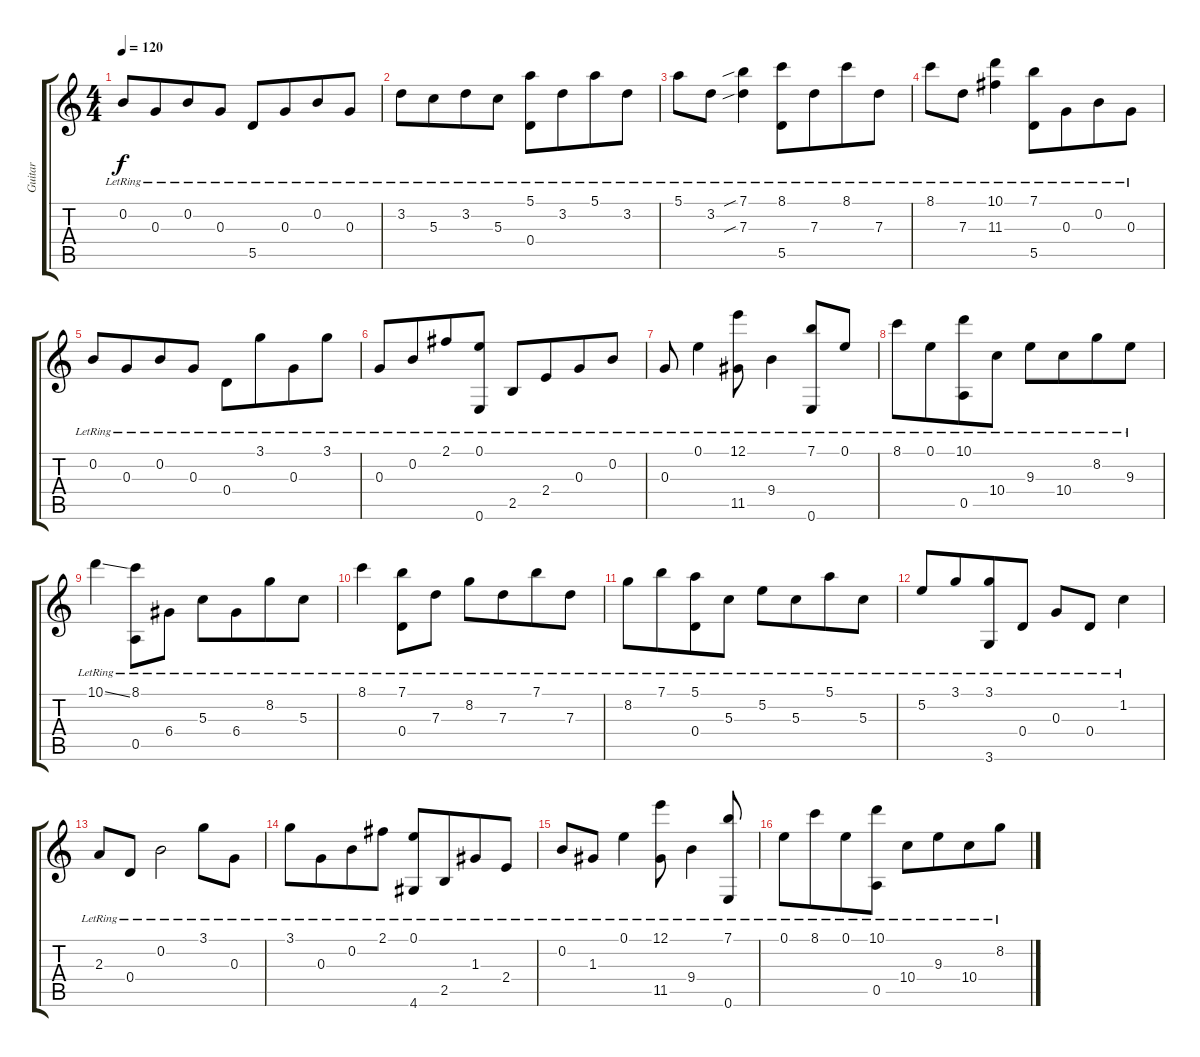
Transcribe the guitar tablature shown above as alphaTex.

\track ("Guitar" "Guitar") {instrument acousticguitarsteel}
\staff {score tabs}
\tuning (E4 B3 G3 D3 A2 E2) {hide}
\ts (4 4)
\tempo 120
\clef g2
\ks c
0.2{lr}.8{dy f} 0.3{lr}.8{beam merge} 0.2{lr}.8 0.3{lr}.8 5.5{lr}.8 0.3{lr}.8{beam merge} 0.2{lr}.8 0.3{lr}.8 |
3.2{lr}.8 5.3{lr}.8{beam merge} 3.2{lr}.8 5.3{lr}.8 (5.1{lr} 0.4{lr}).8 3.2{lr}.8{beam merge} 5.1{lr}.8 3.2{lr}.8 |
5.1{lr}.8 3.2{lr}.8 (7.1{sib lr} 7.3{sib lr}).4 (8.1{lr} 5.5{lr}).8 7.3{lr}.8{beam merge} 8.1{lr}.8 7.3{lr}.8 |
8.1{lr}.8 7.3{lr}.8 (10.1{lr} 11.3{lr}).4 (7.1{lr} 5.5{lr}).8 0.3{lr}.8{beam merge} 0.2{lr}.8 0.3{lr}.8 |
0.2{lr}.8 0.3{lr}.8{beam merge} 0.2{lr}.8 0.3{lr}.8 0.4{lr}.8 3.1{lr}.8{beam merge} 0.3{lr}.8 3.1{lr}.8 |
0.3{lr}.8 0.2{lr}.8{beam merge} 2.1{lr}.8 (0.1{lr} 0.6{lr}).8 2.5{lr}.8 2.4{lr}.8{beam merge} 0.3{lr}.8 0.2{lr}.8 |
0.3{lr}.8 0.1{lr}.4 (12.1{lr} 11.5{lr}).8 9.4{lr}.4 (7.1{lr} 0.6{lr}).8 0.1{lr}.8 |
8.1{lr}.8 0.1{lr}.8{beam merge} (10.1{lr} 0.5{lr}).8 10.4{lr}.8 9.3{lr}.8 10.4{lr}.8{beam merge} 8.2{lr}.8 9.3{lr}.8 |
10.1{ss lr}.4 (8.1{lr} 0.5{lr}).8 6.4{lr}.8 5.3{lr}.8 6.4{lr}.8{beam merge} 8.2{lr}.8 5.3{lr}.8 |
8.1{lr}.4 (7.1{lr} 0.4{lr}).8 7.3{lr}.8 8.2{lr}.8 7.3{lr}.8{beam merge} 7.1{lr}.8 7.3{lr}.8 |
8.2{lr}.8 7.1{lr}.8{beam merge} (5.1{lr} 0.4{lr}).8 5.3{lr}.8 5.2{lr}.8 5.3{lr}.8{beam merge} 5.1{lr}.8 5.3{lr}.8 |
5.2{lr}.8 3.1{lr}.8{beam merge} (3.1{lr} 3.6{lr}).8 0.4{lr}.8 0.3{lr}.8 0.4{lr}.8 1.2{lr}.4 |
2.3{lr}.8 0.4{lr}.8 0.2{lr}.2 3.1{lr}.8 0.3{lr}.8 |
3.1{lr}.8 0.3{lr}.8{beam merge} 0.2{lr}.8 2.1{lr}.8 (0.1{lr} 4.6{lr}).8 2.5{lr}.8{beam merge} 1.3{lr}.8 2.4{lr}.8 |
0.2{lr}.8 1.3{lr}.8 0.1{lr}.4 (12.1{lr} 11.5{lr}).8 9.4{lr}.4 (7.1{lr} 0.6{lr}).8 |
0.1{lr}.8 8.1{lr}.8{beam merge} 0.1{lr}.8 (10.1{lr} 0.5{lr}).8 10.4{lr}.8 9.3{lr}.8{beam merge} 10.4{lr}.8 8.2{lr}.8
